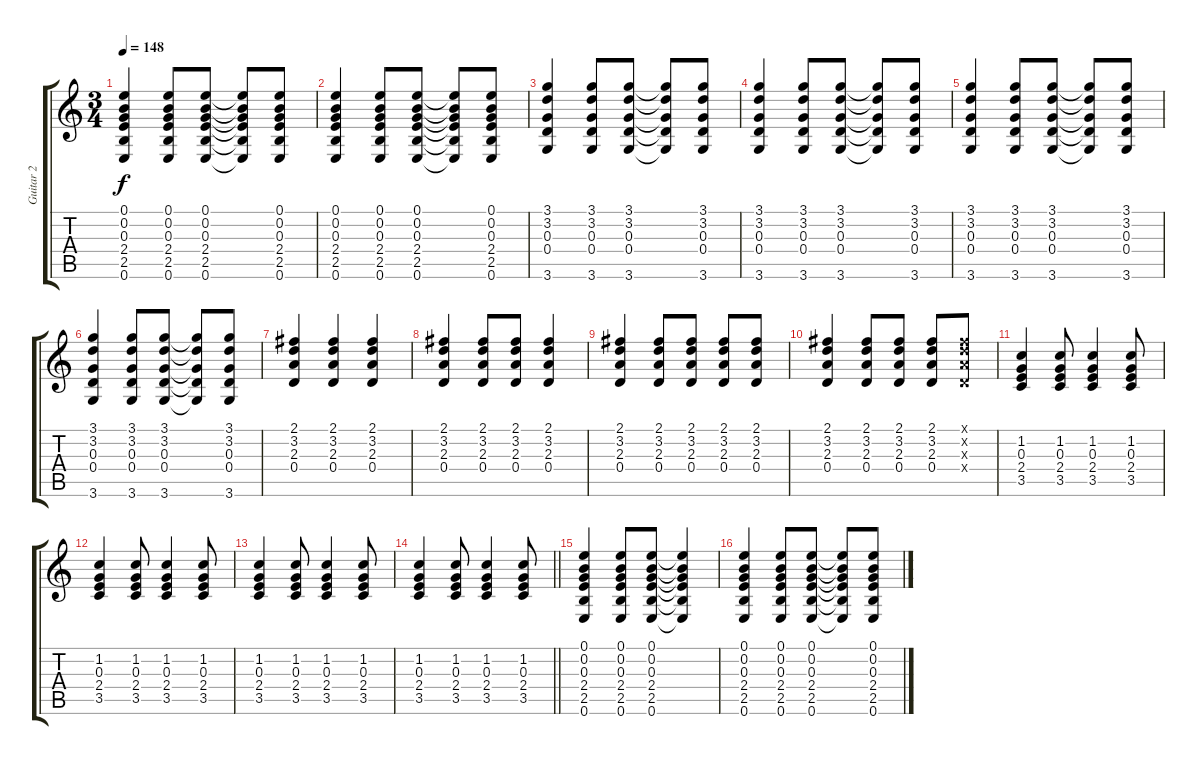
\track ("Guitar 2" "Guitar 2") {instrument overdrivenguitar}
\staff {score tabs}
\tuning (E4 B3 G3 D3 A2 E2) {hide}
\ts (3 4)
\tempo 148
\clef g2
\ks c
(0.1 0.2 0.3 2.4 2.5 0.6).4{dy f} (0.1 0.2 0.3 2.4 2.5 0.6).8 (0.1 0.2 0.3 2.4 2.5 0.6).8 (0.1{t} 0.2{t} 0.3{t} 2.4{t} 2.5{t} 0.6{t}).8 (0.1 0.2 0.3 2.4 2.5 0.6).8 |
(0.1 0.2 0.3 2.4 2.5 0.6).4 (0.1 0.2 0.3 2.4 2.5 0.6).8 (0.1 0.2 0.3 2.4 2.5 0.6).8 (0.1{t} 0.2{t} 0.3{t} 2.4{t} 2.5{t} 0.6{t}).8 (0.1 0.2 0.3 2.4 2.5 0.6).8 |
(3.1 3.2 0.3 0.4 3.6).4 (3.1 3.2 0.3 0.4 3.6).8 (3.1 3.2 0.3 0.4 3.6).8 (3.1{t} 3.2{t} 0.3{t} 0.4{t} 3.6{t}).8 (3.1 3.2 0.3 0.4 3.6).8 |
(3.1 3.2 0.3 0.4 3.6).4 (3.1 3.2 0.3 0.4 3.6).8 (3.1 3.2 0.3 0.4 3.6).8 (3.1{t} 3.2{t} 0.3{t} 0.4{t} 3.6{t}).8 (3.1 3.2 0.3 0.4 3.6).8 |
(3.1 3.2 0.3 0.4 3.6).4 (3.1 3.2 0.3 0.4 3.6).8 (3.1 3.2 0.3 0.4 3.6).8 (3.1{t} 3.2{t} 0.3{t} 0.4{t} 3.6{t}).8 (3.1 3.2 0.3 0.4 3.6).8 |
(3.1 3.2 0.3 0.4 3.6).4 (3.1 3.2 0.3 0.4 3.6).8 (3.1 3.2 0.3 0.4 3.6).8 (3.1{t} 3.2{t} 0.3{t} 0.4{t} 3.6{t}).8 (3.1 3.2 0.3 0.4 3.6).8 |
(2.1 3.2 2.3 0.4).4 (2.1 3.2 2.3 0.4).4 (2.1 3.2 2.3 0.4).4 |
(2.1 3.2 2.3 0.4).4 (2.1 3.2 2.3 0.4).8 (2.1 3.2 2.3 0.4).8 (2.1 3.2 2.3 0.4).4 |
(2.1 3.2 2.3 0.4).4 (2.1 3.2 2.3 0.4).8 (2.1 3.2 2.3 0.4).8 (2.1 3.2 2.3 0.4).8 (2.1 3.2 2.3 0.4).8 |
(2.1 3.2 2.3 0.4).4 (2.1 3.2 2.3 0.4).8 (2.1 3.2 2.3 0.4).8 (2.1 3.2 2.3 0.4).8 (2.1{x} 3.2{x} 2.3{x} 0.4{x}).8 |
(1.2 0.3 2.4 3.5).4 (1.2 0.3 2.4 3.5).8 (1.2 0.3 2.4 3.5).4 (1.2 0.3 2.4 3.5).8 |
(1.2 0.3 2.4 3.5).4 (1.2 0.3 2.4 3.5).8 (1.2 0.3 2.4 3.5).4 (1.2 0.3 2.4 3.5).8 |
(1.2 0.3 2.4 3.5).4 (1.2 0.3 2.4 3.5).8 (1.2 0.3 2.4 3.5).4 (1.2 0.3 2.4 3.5).8 |
\barLineRight lightlight
(1.2 0.3 2.4 3.5).4 (1.2 0.3 2.4 3.5).8 (1.2 0.3 2.4 3.5).4 (1.2 0.3 2.4 3.5).8 |
(0.1 0.2 0.3 2.4 2.5 0.6).4 (0.1 0.2 0.3 2.4 2.5 0.6).8 (0.1 0.2 0.3 2.4 2.5 0.6).8 (0.1{t} 0.2{t} 0.3{t} 2.4{t} 2.5{t} 0.6{t}).4 |
(0.1 0.2 0.3 2.4 2.5 0.6).4 (0.1 0.2 0.3 2.4 2.5 0.6).8 (0.1 0.2 0.3 2.4 2.5 0.6).8 (0.1{t} 0.2{t} 0.3{t} 2.4{t} 2.5{t} 0.6{t}).8 (0.1 0.2 0.3 2.4 2.5 0.6).8
